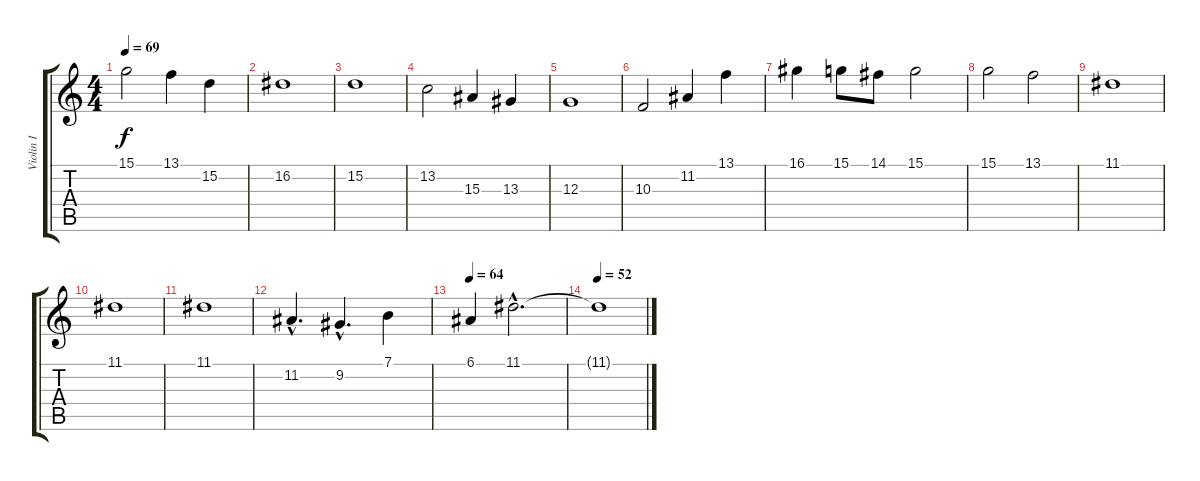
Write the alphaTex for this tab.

\track ("Violin I" "Violin I") {instrument stringensemble2}
\staff {score tabs}
\tuning (E4 B3 G3 D3 A2 E2) {hide}
\ts (4 4)
\tempo 69
\clef g2
\ks c
15.1.2{dy f} 13.1.4 15.2.4 |
16.2.1 |
15.2.1 |
13.2.2 15.3.4 13.3.4 |
12.3.1 |
10.3.2 11.2.4 13.1.4 |
16.1.4 15.1.8 14.1.8 15.1.2 |
15.1.2 13.1.2 |
11.1.1 |
11.1.1 |
11.1.1 |
11.2{hac}.4{d} 9.2{hac}.4{d} 7.1.4 |
\tempo 64
6.1.4 11.1{hac}.2{d} |
\tempo 52
11.1{t}.1
